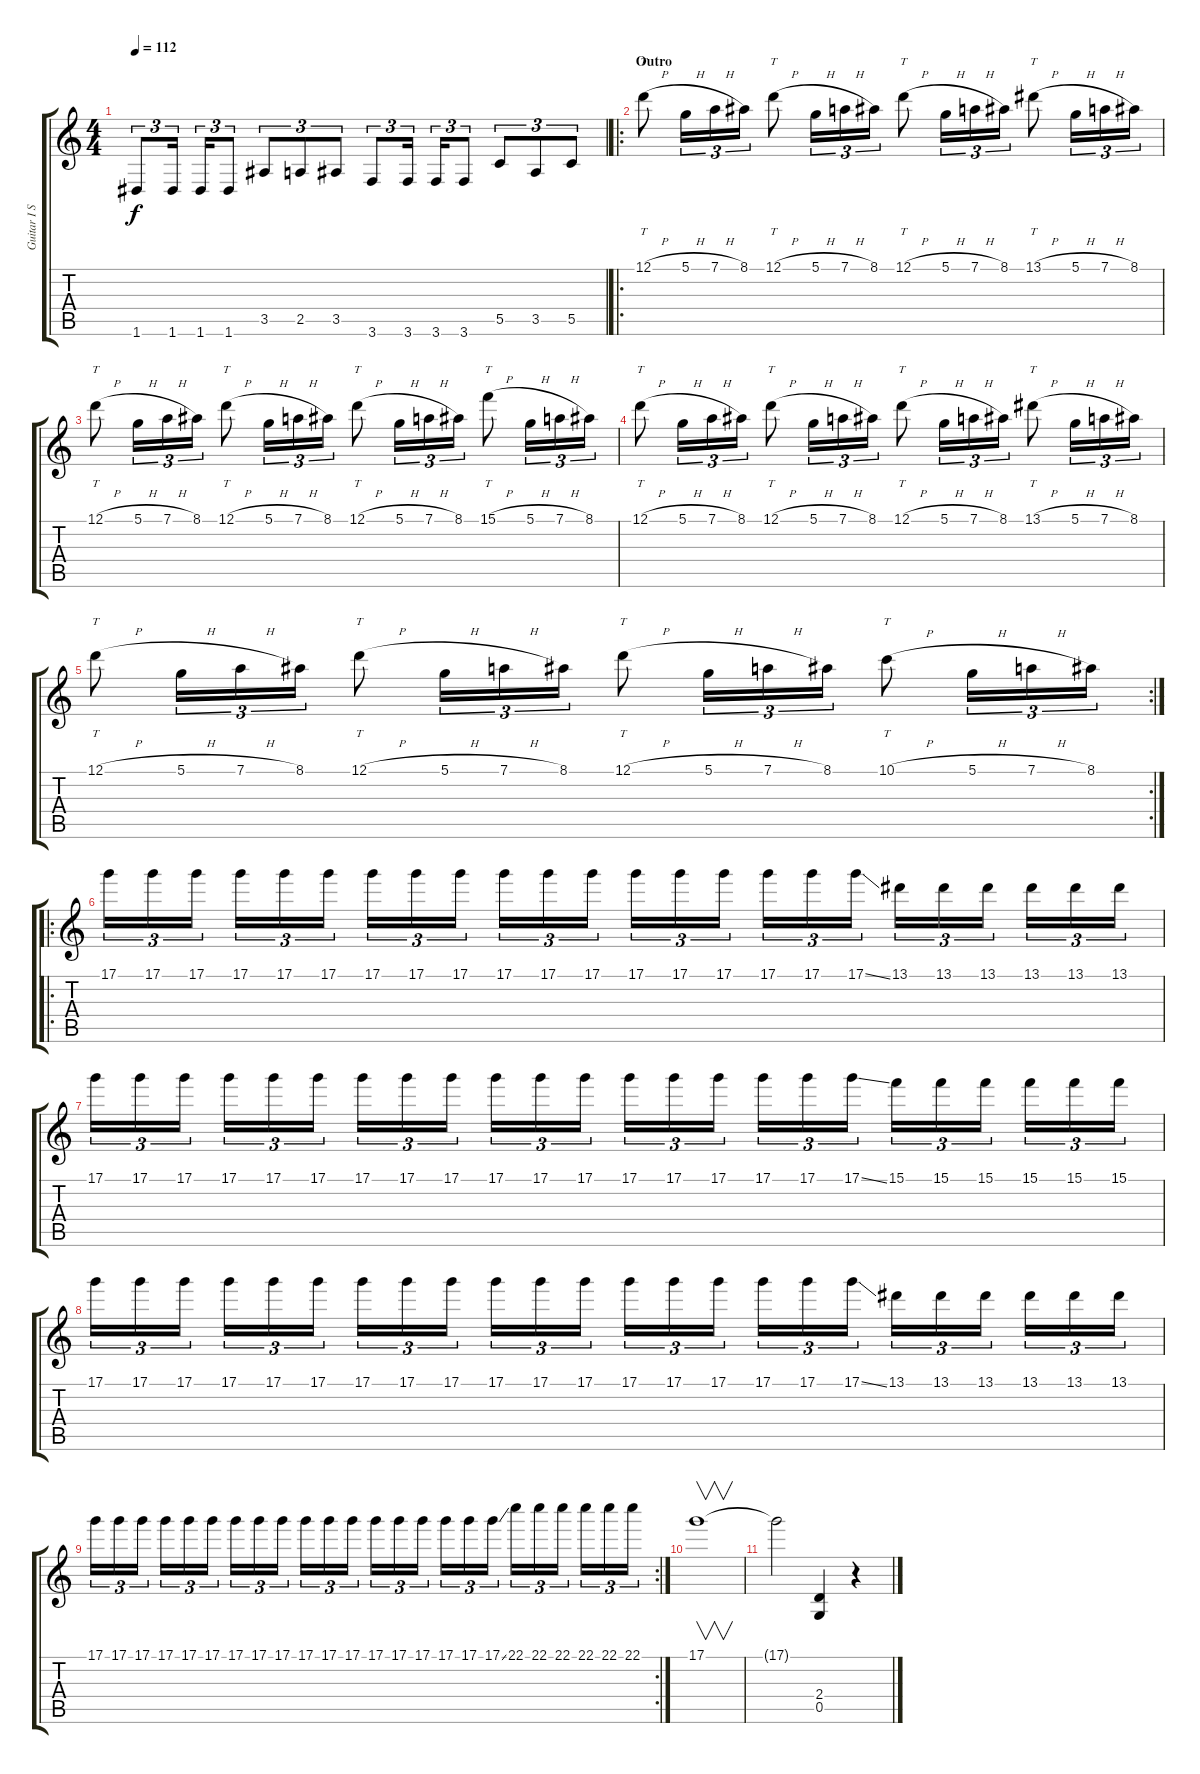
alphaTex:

\track ("Guitar I Samu" "Guitar I S") {instrument distortionguitar}
\staff {score tabs}
\tuning (D4 A3 F3 C3 G2 D2) {hide}
\ts (4 4)
\tempo 112
\clef g2
\ks c
1.6.8{tu (3 2) dy f} 1.6.16{tu (3 2)} 1.6.16{tu (3 2)} 1.6.8{tu (3 2)} 3.5.8{tu (3 2)} 2.5.8{tu (3 2)} 3.5.8{tu (3 2)} 3.6.8{tu (3 2)} 3.6.16{tu (3 2)} 3.6.16{tu (3 2)} 3.6.8{tu (3 2)} 5.5.8{tu (3 2)} 3.5.8{tu (3 2)} 5.5.8{tu (3 2)} |
\ro
\section ("" "Outro")
12.1{h}.8{tt} 5.1{h}.16{tu (3 2)} 7.1{h}.16{tu (3 2)} 8.1.16{tu (3 2)} 12.1{h}.8{tt} 5.1{h}.16{tu (3 2)} 7.1{h}.16{tu (3 2)} 8.1.16{tu (3 2)} 12.1{h}.8{tt} 5.1{h}.16{tu (3 2)} 7.1{h}.16{tu (3 2)} 8.1.16{tu (3 2)} 13.1{h}.8{tt} 5.1{h}.16{tu (3 2)} 7.1{h}.16{tu (3 2)} 8.1.16{tu (3 2)} |
12.1{h}.8{tt} 5.1{h}.16{tu (3 2)} 7.1{h}.16{tu (3 2)} 8.1.16{tu (3 2)} 12.1{h}.8{tt} 5.1{h}.16{tu (3 2)} 7.1{h}.16{tu (3 2)} 8.1.16{tu (3 2)} 12.1{h}.8{tt} 5.1{h}.16{tu (3 2)} 7.1{h}.16{tu (3 2)} 8.1.16{tu (3 2)} 15.1{h}.8{tt} 5.1{h}.16{tu (3 2)} 7.1{h}.16{tu (3 2)} 8.1.16{tu (3 2)} |
12.1{h}.8{tt} 5.1{h}.16{tu (3 2)} 7.1{h}.16{tu (3 2)} 8.1.16{tu (3 2)} 12.1{h}.8{tt} 5.1{h}.16{tu (3 2)} 7.1{h}.16{tu (3 2)} 8.1.16{tu (3 2)} 12.1{h}.8{tt} 5.1{h}.16{tu (3 2)} 7.1{h}.16{tu (3 2)} 8.1.16{tu (3 2)} 13.1{h}.8{tt} 5.1{h}.16{tu (3 2)} 7.1{h}.16{tu (3 2)} 8.1.16{tu (3 2)} |
\rc 2
12.1{h}.8{tt} 5.1{h}.16{tu (3 2)} 7.1{h}.16{tu (3 2)} 8.1.16{tu (3 2)} 12.1{h}.8{tt} 5.1{h}.16{tu (3 2)} 7.1{h}.16{tu (3 2)} 8.1.16{tu (3 2)} 12.1{h}.8{tt} 5.1{h}.16{tu (3 2)} 7.1{h}.16{tu (3 2)} 8.1.16{tu (3 2)} 10.1{h}.8{tt} 5.1{h}.16{tu (3 2)} 7.1{h}.16{tu (3 2)} 8.1.16{tu (3 2)} |
\ro
17.1.16{tu (3 2)} 17.1.16{tu (3 2)} 17.1.16{tu (3 2)} 17.1.16{tu (3 2)} 17.1.16{tu (3 2)} 17.1.16{tu (3 2)} 17.1.16{tu (3 2)} 17.1.16{tu (3 2)} 17.1.16{tu (3 2)} 17.1.16{tu (3 2)} 17.1.16{tu (3 2)} 17.1.16{tu (3 2)} 17.1.16{tu (3 2)} 17.1.16{tu (3 2)} 17.1.16{tu (3 2)} 17.1.16{tu (3 2)} 17.1.16{tu (3 2)} 17.1{ss}.16{tu (3 2)} 13.1.16{tu (3 2)} 13.1.16{tu (3 2)} 13.1.16{tu (3 2)} 13.1.16{tu (3 2)} 13.1.16{tu (3 2)} 13.1.16{tu (3 2)} |
17.1.16{tu (3 2)} 17.1.16{tu (3 2)} 17.1.16{tu (3 2)} 17.1.16{tu (3 2)} 17.1.16{tu (3 2)} 17.1.16{tu (3 2)} 17.1.16{tu (3 2)} 17.1.16{tu (3 2)} 17.1.16{tu (3 2)} 17.1.16{tu (3 2)} 17.1.16{tu (3 2)} 17.1.16{tu (3 2)} 17.1.16{tu (3 2)} 17.1.16{tu (3 2)} 17.1.16{tu (3 2)} 17.1.16{tu (3 2)} 17.1.16{tu (3 2)} 17.1{ss}.16{tu (3 2)} 15.1.16{tu (3 2)} 15.1.16{tu (3 2)} 15.1.16{tu (3 2)} 15.1.16{tu (3 2)} 15.1.16{tu (3 2)} 15.1.16{tu (3 2)} |
17.1.16{tu (3 2)} 17.1.16{tu (3 2)} 17.1.16{tu (3 2)} 17.1.16{tu (3 2)} 17.1.16{tu (3 2)} 17.1.16{tu (3 2)} 17.1.16{tu (3 2)} 17.1.16{tu (3 2)} 17.1.16{tu (3 2)} 17.1.16{tu (3 2)} 17.1.16{tu (3 2)} 17.1.16{tu (3 2)} 17.1.16{tu (3 2)} 17.1.16{tu (3 2)} 17.1.16{tu (3 2)} 17.1.16{tu (3 2)} 17.1.16{tu (3 2)} 17.1{ss}.16{tu (3 2)} 13.1.16{tu (3 2)} 13.1.16{tu (3 2)} 13.1.16{tu (3 2)} 13.1.16{tu (3 2)} 13.1.16{tu (3 2)} 13.1.16{tu (3 2)} |
\rc 2
17.1.16{tu (3 2)} 17.1.16{tu (3 2)} 17.1.16{tu (3 2)} 17.1.16{tu (3 2)} 17.1.16{tu (3 2)} 17.1.16{tu (3 2)} 17.1.16{tu (3 2)} 17.1.16{tu (3 2)} 17.1.16{tu (3 2)} 17.1.16{tu (3 2)} 17.1.16{tu (3 2)} 17.1.16{tu (3 2)} 17.1.16{tu (3 2)} 17.1.16{tu (3 2)} 17.1.16{tu (3 2)} 17.1.16{tu (3 2)} 17.1.16{tu (3 2)} 17.1{ss}.16{tu (3 2)} 22.1.16{tu (3 2)} 22.1.16{tu (3 2)} 22.1.16{tu (3 2)} 22.1.16{tu (3 2)} 22.1.16{tu (3 2)} 22.1.16{tu (3 2)} |
17.1.1{v} |
17.1{t}.2 (2.4 0.5).4 r.4
